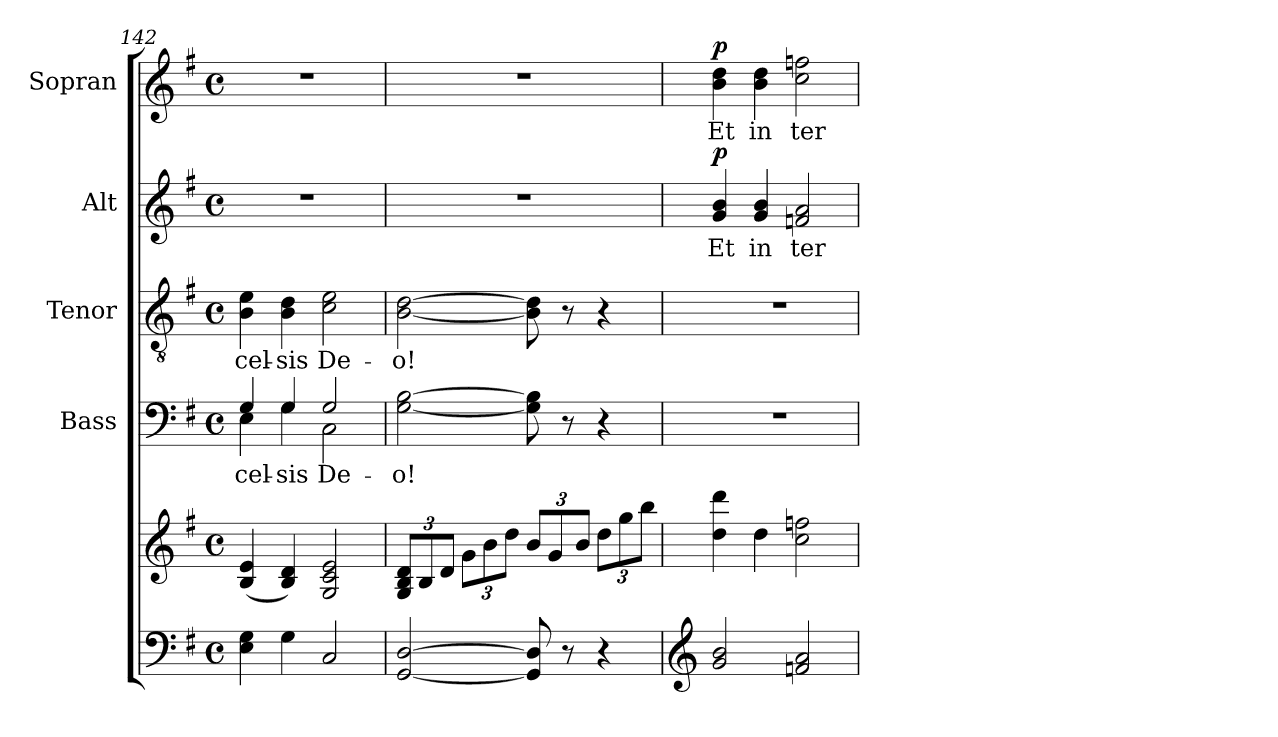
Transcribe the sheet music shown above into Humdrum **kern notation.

**kern	**kern	**kern	**text	**kern	**text	**kern	**text	**dynam	**kern	**text	**dynam
*part5	*part5	*part4	*part4	*part3	*part3	*part2	*part2	*part2	*part1	*part1	*part1
*staff6	*staff5	*staff4	*staff4	*staff3	*staff3	*staff2	*staff2	*staff2	*staff1	*staff1	*staff1
*	*	*I"Bass	*	*I"Tenor	*	*I"Alt	*	*	*I"Sopran	*	*
*	*	*I'B.	*	*I'T.	*	*I'A.	*	*	*I'S.	*	*
*clefF4	*clefG2	*clefF4	*	*clefGv2	*	*clefG2	*	*	*clefG2	*	*
*k[f#]	*k[f#]	*k[f#]	*	*k[f#]	*	*k[f#]	*	*	*k[f#]	*	*
*G:	*G:	*G:	*	*G:	*	*G:	*	*	*G:	*	*
*M4/4	*M4/4	*M4/4	*	*M4/4	*	*M4/4	*	*	*M4/4	*	*
*met(c)	*met(c)	*met(c)	*	*met(c)	*	*met(c)	*	*	*met(c)	*	*
=142	=142	=142	=142	=142	=142	=142	=142	=142	=142	=142	=142
!	!	!	!LO:LY:b	!	!LO:LY:b	!	!	!	!	!	!
*	*	*^	*	*	*	*	*	*	*	*	*
4E\ 4G\	(4B/ 4e/	4G/	4E\	-cel-	4B\ 4e\	-cel-	1r	.	.	1r	.	.
!	!	!	!	!LO:LY:b	!	!LO:LY:b	!	!	!	!	!	!
4G\	4B/ 4d/)	4G/	4G\	-sis	4B\ 4d\	-sis	.	.	.	.	.	.
!	!	!	!	!LO:LY:b	!	!LO:LY:b	!	!	!	!	!	!
2C/	2G/ 2c/ 2e/	2G/	2C\	De-	2c\ 2e\	De-	.	.	.	.	.	.
*	*	*v	*v	*	*	*	*	*	*	*	*	*
=143	=143	=143	=143	=143	=143	=143	=143	=143	=143	=143	=143
*	*Xbrackettup	*	*	*	*	*	*	*	*	*	*
*	*	*^	*	*	*	*	*	*	*	*	*
!	!	!	!	!LO:LY:b	!	!LO:LY:b	!	!	!	!	!	!
*	*	*v	*v	*	*	*	*	*	*	*	*	*
[2GG/ [2D/	12G/ 12B/ 12d/L	[2G\ [2B\	-o!	[2B\ [2d\	-o!	1r	.	.	1r	.	.
.	12B/	.	.	.	.	.	.	.	.	.	.
.	12d/J	.	.	.	.	.	.	.	.	.	.
.	12g\L	.	.	.	.	.	.	.	.	.	.
.	12b\	.	.	.	.	.	.	.	.	.	.
.	12dd\J	.	.	.	.	.	.	.	.	.	.
8GG/] 8D/]	12b/L	8G\] 8B\]	.	8B\] 8d\]	.	.	.	.	.	.	.
.	12g/	.	.	.	.	.	.	.	.	.	.
8r	.	8r	.	8r	.	.	.	.	.	.	.
.	12b/J	.	.	.	.	.	.	.	.	.	.
4r	12dd\L	4r	.	4r	.	.	.	.	.	.	.
.	12gg\	.	.	.	.	.	.	.	.	.	.
.	12bb\J	.	.	.	.	.	.	.	.	.	.
!!LO:PB:g=z
=144	=144	=144	=144	=144	=144	=144	=144	=144	=144	=144	=144
*clefG2	*	*	*	*	*	*	*	*	*	*	*
!	!	!	!	!	!	!	!LO:LY:b	!LO:DY:a	!	!LO:LY:b	!LO:DY:a
2g/ 2b/	4dd\ 4ddd\	1r	.	1r	.	4g/ 4b/	Et	p	4b\ 4dd\	Et	p
!	!	!	!	!	!	!	!LO:LY:b	!	!	!LO:LY:b	!
.	4dd\	.	.	.	.	4g/ 4b/	in	.	4b\ 4dd\	in	.
!	!	!	!	!	!	!	!LO:LY:b	!	!	!LO:LY:b	!
2fn/ 2a/	2cc\ 2ffn\	.	.	.	.	2fn/ 2a/	ter-	.	2cc\ 2ffn\	ter-	.
=	=	=	=	=	=	=	=	=	=	=	=
*-	*-	*-	*-	*-	*-	*-	*-	*-	*-	*-	*-
